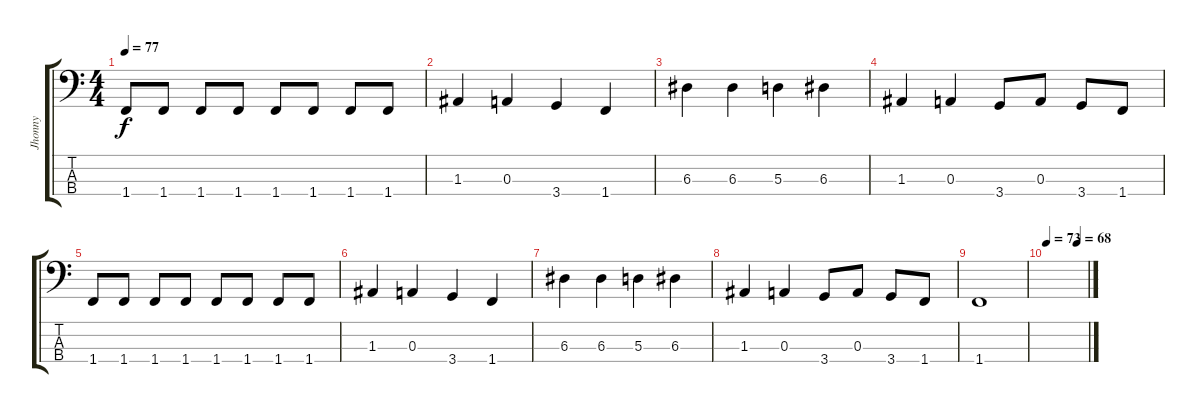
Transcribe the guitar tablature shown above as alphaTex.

\track ("Jhonny" "Jhonny") {instrument electricbassfinger}
\staff {score tabs}
\tuning (G2 D2 A1 E1) {hide}
\ts (4 4)
\tempo 77
\clef f4
\ks c
1.4.8{dy f} 1.4.8 1.4.8 1.4.8 1.4.8 1.4.8 1.4.8 1.4.8 |
1.3.4 0.3.4 3.4.4 1.4.4 |
6.3.4 6.3.4 5.3.4 6.3.4 |
1.3.4 0.3.4 3.4.8 0.3.8 3.4.8 1.4.8 |
1.4.8 1.4.8 1.4.8 1.4.8 1.4.8 1.4.8 1.4.8 1.4.8 |
1.3.4 0.3.4 3.4.4 1.4.4 |
6.3.4 6.3.4 5.3.4 6.3.4 |
1.3.4 0.3.4 3.4.8 0.3.8 3.4.8 1.4.8 |
1.4.1 |
\tempo 73
\tempo (68 0.75)
